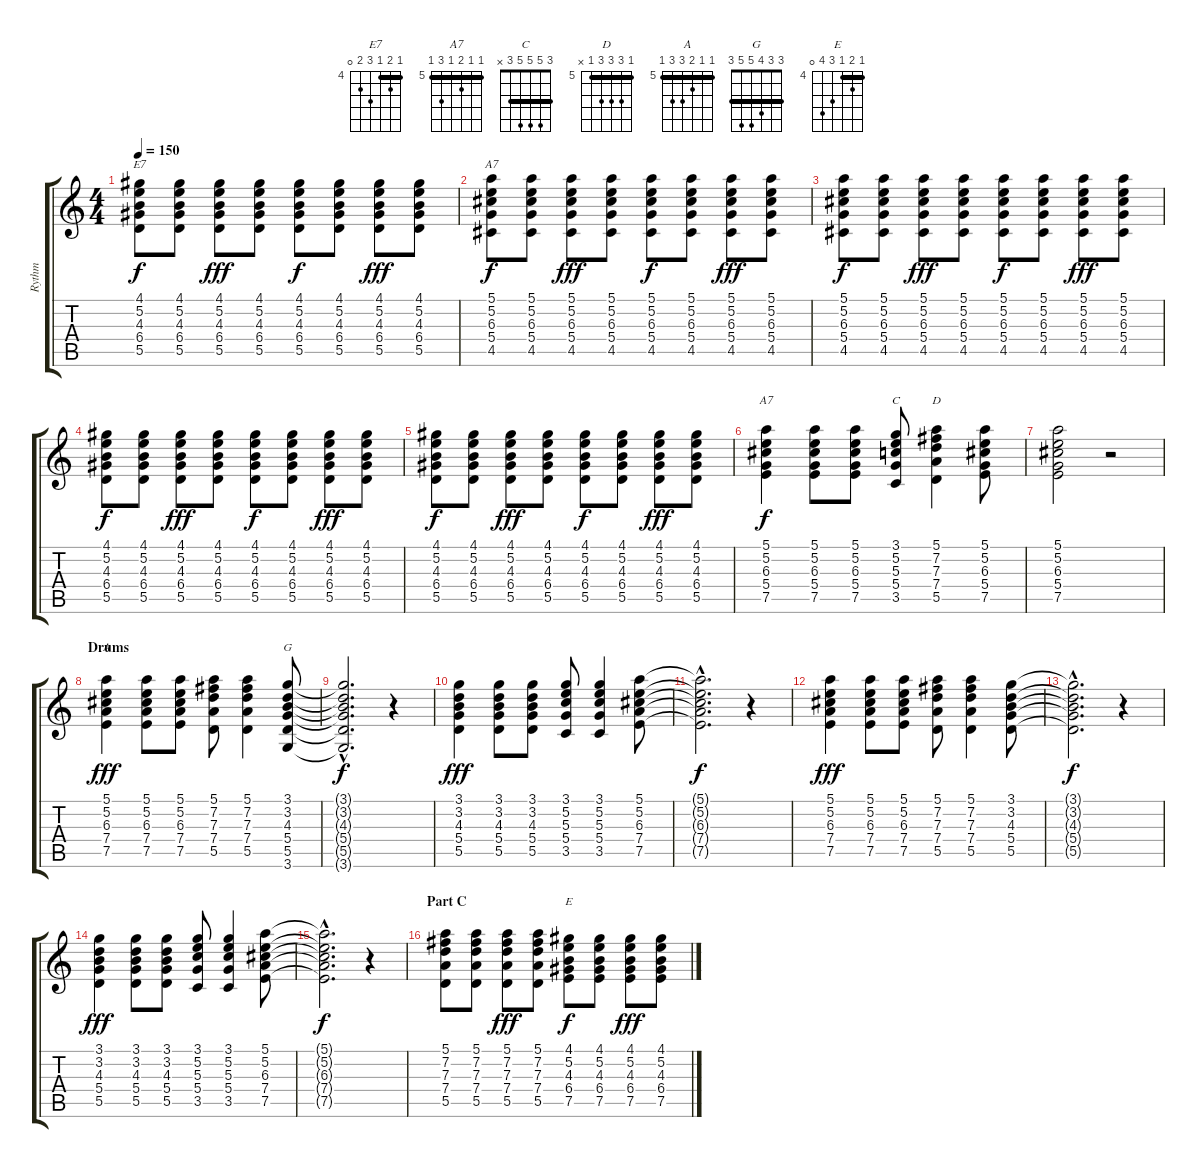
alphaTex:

\track ("Rythm" "Rythm") {instrument acousticguitarsteel}
\staff {score tabs}
\tuning (E4 B3 G3 D3 A2 E2) {hide}
\chord ("E7" 4 5 4 6 5 0) {firstfret 4 barre 4}
\chord ("A7" 5 5 6 5 4 5) {firstfret 4 barre 5}
\chord ("A7" 5 5 6 5 7 5) {firstfret 5 barre 5}
\chord ("C" 3 5 5 5 3 x) {barre 3}
\chord ("D" 5 7 7 7 5 x) {firstfret 5 barre 5}
\chord ("A" 5 5 6 7 7 5) {firstfret 5 barre 5}
\chord ("G" 3 3 4 5 5 3) {barre 3}
\chord ("E" 4 5 4 6 7 0) {firstfret 4 barre 4}
\ts (4 4)
\tempo 150
\clef g2
\ks c
(4.1 5.2 4.3 6.4 5.5).8{ch "E7" dy f} (4.1 5.2 4.3 6.4 5.5).8 (4.1 5.2 4.3 6.4 5.5).8{dy fff} (4.1 5.2 4.3 6.4 5.5).8 (4.1 5.2 4.3 6.4 5.5).8{dy f} (4.1 5.2 4.3 6.4 5.5).8 (4.1 5.2 4.3 6.4 5.5).8{dy fff} (4.1 5.2 4.3 6.4 5.5).8 |
(5.1 5.2 6.3 5.4 4.5).8{ch "A7" dy f} (5.1 5.2 6.3 5.4 4.5).8 (5.1 5.2 6.3 5.4 4.5).8{dy fff} (5.1 5.2 6.3 5.4 4.5).8 (5.1 5.2 6.3 5.4 4.5).8{dy f} (5.1 5.2 6.3 5.4 4.5).8 (5.1 5.2 6.3 5.4 4.5).8{dy fff} (5.1 5.2 6.3 5.4 4.5).8 |
(5.1 5.2 6.3 5.4 4.5).8{dy f} (5.1 5.2 6.3 5.4 4.5).8 (5.1 5.2 6.3 5.4 4.5).8{dy fff} (5.1 5.2 6.3 5.4 4.5).8 (5.1 5.2 6.3 5.4 4.5).8{dy f} (5.1 5.2 6.3 5.4 4.5).8 (5.1 5.2 6.3 5.4 4.5).8{dy fff} (5.1 5.2 6.3 5.4 4.5).8 |
(4.1 5.2 4.3 6.4 5.5).8{dy f} (4.1 5.2 4.3 6.4 5.5).8 (4.1 5.2 4.3 6.4 5.5).8{dy fff} (4.1 5.2 4.3 6.4 5.5).8 (4.1 5.2 4.3 6.4 5.5).8{dy f} (4.1 5.2 4.3 6.4 5.5).8 (4.1 5.2 4.3 6.4 5.5).8{dy fff} (4.1 5.2 4.3 6.4 5.5).8 |
(4.1 5.2 4.3 6.4 5.5).8{dy f} (4.1 5.2 4.3 6.4 5.5).8 (4.1 5.2 4.3 6.4 5.5).8{dy fff} (4.1 5.2 4.3 6.4 5.5).8 (4.1 5.2 4.3 6.4 5.5).8{dy f} (4.1 5.2 4.3 6.4 5.5).8 (4.1 5.2 4.3 6.4 5.5).8{dy fff} (4.1 5.2 4.3 6.4 5.5).8 |
(5.1 5.2 6.3 5.4 7.5).4{ch "A7" dy f} (5.1 5.2 6.3 5.4 7.5).8 (5.1 5.2 6.3 5.4 7.5).8 (3.1 5.2 5.3 5.4 3.5).8{ch "C"} (5.1 7.2 7.3 7.4 5.5).4{ch "D"} (5.1 5.2 6.3 5.4 7.5).8 |
(5.1 5.2 6.3 5.4 7.5).2 r.2 |
\section ("" "Drums")
(5.1 5.2 6.3 7.4 7.5).4{ch "A" dy fff} (5.1 5.2 6.3 7.4 7.5).8 (5.1 5.2 6.3 7.4 7.5).8 (5.1 7.2 7.3 7.4 5.5).8 (5.1 7.2 7.3 7.4 5.5).4 (3.1 3.2 4.3 5.4 5.5 3.6).8{ch "G"} |
(3.1{hac t} 3.2{hac t} 4.3{hac t} 5.4{hac t} 5.5{hac t} 3.6{hac t}).2{d dy f} r.4 |
(3.1 3.2 4.3 5.4 5.5).4{dy fff} (3.1 3.2 4.3 5.4 5.5).8 (3.1 3.2 4.3 5.4 5.5).8 (3.1 5.2 5.3 5.4 3.5).8 (3.1 5.2 5.3 5.4 3.5).4 (5.1 5.2 6.3 7.4 7.5).8 |
(5.1{hac t} 5.2{hac t} 6.3{hac t} 7.4{hac t} 7.5{hac t}).2{d dy f} r.4 |
(5.1 5.2 6.3 7.4 7.5).4{dy fff} (5.1 5.2 6.3 7.4 7.5).8 (5.1 5.2 6.3 7.4 7.5).8 (5.1 7.2 7.3 7.4 5.5).8 (5.1 7.2 7.3 7.4 5.5).4 (3.1 3.2 4.3 5.4 5.5).8 |
(3.1{hac t} 3.2{hac t} 4.3{hac t} 5.4{hac t} 5.5{hac t}).2{d dy f} r.4 |
(3.1 3.2 4.3 5.4 5.5).4{dy fff} (3.1 3.2 4.3 5.4 5.5).8 (3.1 3.2 4.3 5.4 5.5).8 (3.1 5.2 5.3 5.4 3.5).8 (3.1 5.2 5.3 5.4 3.5).4 (5.1 5.2 6.3 7.4 7.5).8 |
(5.1{hac t} 5.2{hac t} 6.3{hac t} 7.4{hac t} 7.5{hac t}).2{d dy f} r.4 |
\section ("" "Part C")
(5.1 7.2 7.3 7.4 5.5).8 (5.1 7.2 7.3 7.4 5.5).8 (5.1 7.2 7.3 7.4 5.5).8{dy fff} (5.1 7.2 7.3 7.4 5.5).8 (4.1 5.2 4.3 6.4 7.5).8{ch "E" dy f} (4.1 5.2 4.3 6.4 7.5).8 (4.1 5.2 4.3 6.4 7.5).8{dy fff} (4.1 5.2 4.3 6.4 7.5).8
